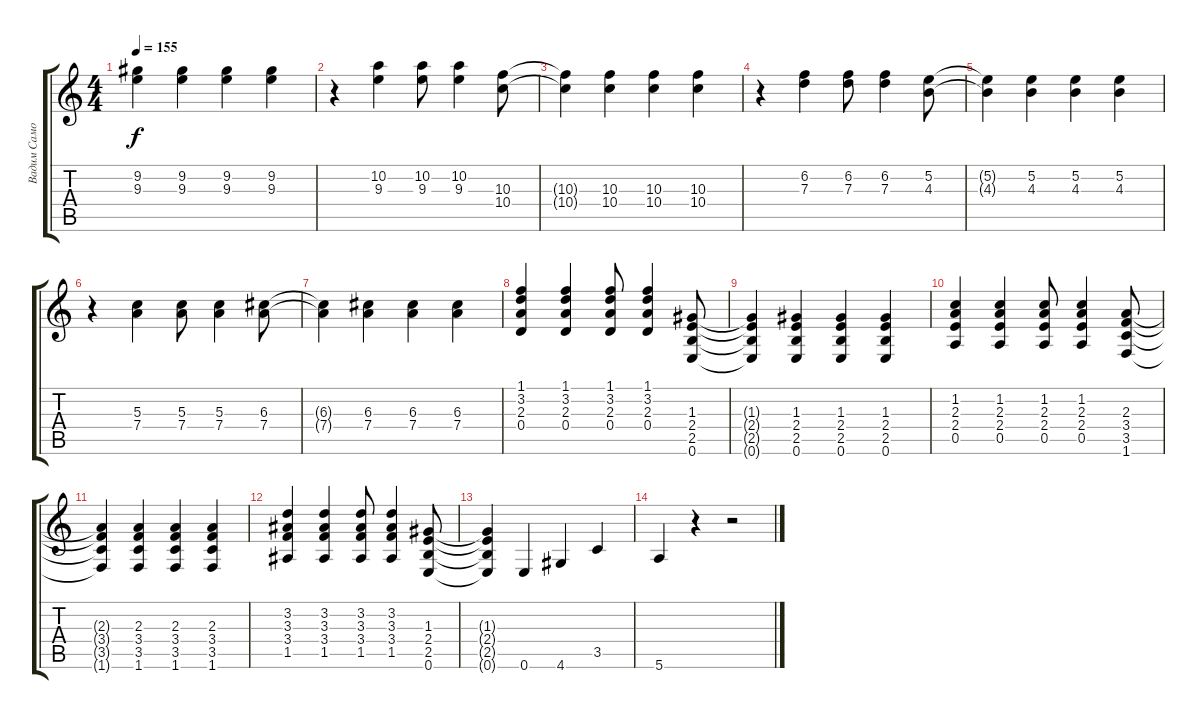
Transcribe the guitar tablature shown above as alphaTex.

\track ("Вадим Самойлов (Gibson Les Paul)" "Вадим Само") {instrument overdrivenguitar}
\staff {score tabs}
\tuning (E4 B3 G3 D3 A2 E2) {hide}
\ts (4 4)
\tempo 155
\clef g2
\ks c
(9.2{t} 9.3{t}).4{dy f} (9.2 9.3).4 (9.2 9.3).4 (9.2 9.3).4 |
r.4 (10.2 9.3).4 (10.2 9.3).8 (10.2 9.3).4 (10.3 10.4).8 |
(10.3{t} 10.4{t}).4 (10.3 10.4).4 (10.3 10.4).4 (10.3 10.4).4 |
r.4 (6.2 7.3).4 (6.2 7.3).8 (6.2 7.3).4 (5.2 4.3).8 |
(5.2{t} 4.3{t}).4 (5.2 4.3).4 (5.2 4.3).4 (5.2 4.3).4 |
r.4 (5.3 7.4).4 (5.3 7.4).8 (5.3 7.4).4 (6.3 7.4).8 |
(6.3{t} 7.4{t}).4 (6.3 7.4).4 (6.3 7.4).4 (6.3 7.4).4 |
(1.1 3.2 2.3 0.4).4 (1.1 3.2 2.3 0.4).4 (1.1 3.2 2.3 0.4).8 (1.1 3.2 2.3 0.4).4 (1.3 2.4 2.5 0.6).8 |
(1.3{t} 2.4{t} 2.5{t} 0.6{t}).4 (1.3 2.4 2.5 0.6).4 (1.3 2.4 2.5 0.6).4 (1.3 2.4 2.5 0.6).4 |
(1.2 2.3 2.4 0.5).4 (1.2 2.3 2.4 0.5).4 (1.2 2.3 2.4 0.5).8 (1.2 2.3 2.4 0.5).4 (2.3 3.4 3.5 1.6).8 |
(2.3{t} 3.4{t} 3.5{t} 1.6{t}).4 (2.3 3.4 3.5 1.6).4 (2.3 3.4 3.5 1.6).4 (2.3 3.4 3.5 1.6).4 |
(3.2 3.3 3.4 1.5).4 (3.2 3.3 3.4 1.5).4 (3.2 3.3 3.4 1.5).8 (3.2 3.3 3.4 1.5).4 (1.3 2.4 2.5 0.6).8 |
(1.3{t} 2.4{t} 2.5{t} 0.6{t}).4 0.6.4 4.6.4 3.5.4 |
5.6.4 r.4 r.2
